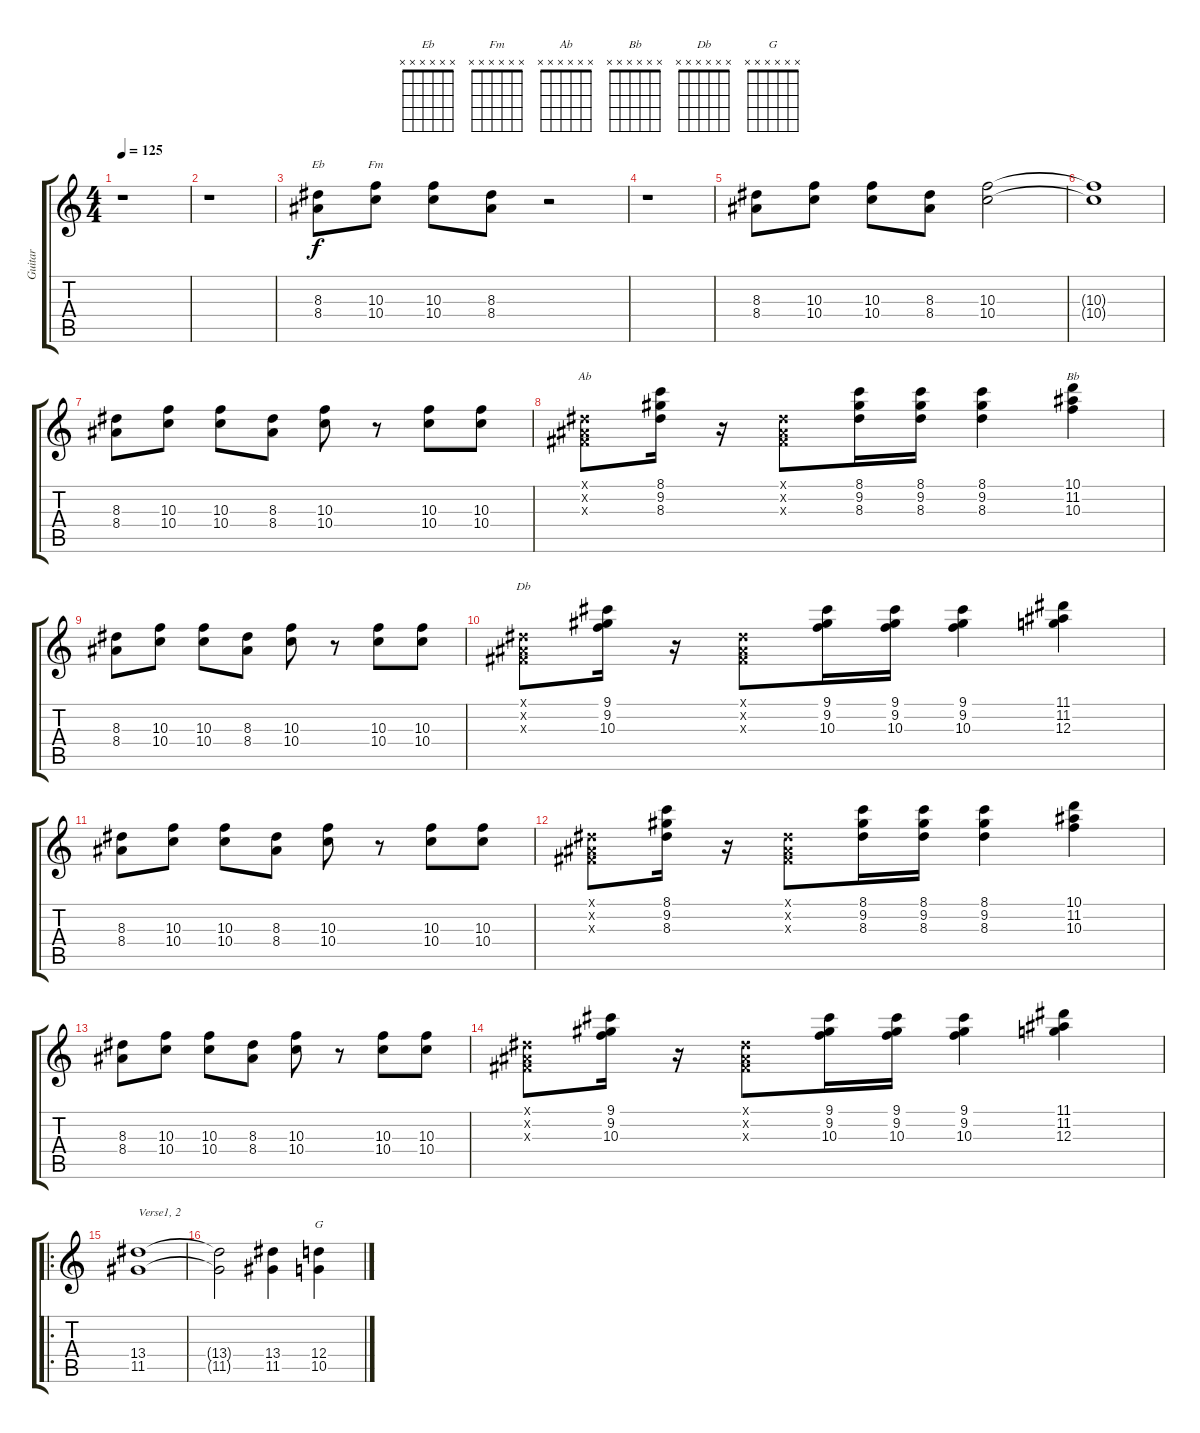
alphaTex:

\track ("Guitar" "Guitar") {instrument distortionguitar}
\staff {score tabs}
\tuning (E4 B3 G3 D3 A2 E2) {hide}
\chord ("Eb" x x x x x x)
\chord ("Fm" x x x x x x)
\chord ("Ab" x x x x x x)
\chord ("Bb" x x x x x x)
\chord ("Db" x x x x x x)
\chord ("G" x x x x x x)
\ts (4 4)
\tempo 125
\clef g2
\ks c
r.1{dy f instrument distortionguitar} |
r.1 |
(8.3 8.4).8{ch "Eb"} (10.3 10.4).8{ch "Fm"} (10.3 10.4).8 (8.3 8.4).8 r.2 |
r.1 |
(8.3 8.4).8 (10.3 10.4).8 (10.3 10.4).8 (8.3 8.4).8 (10.3 10.4).2 |
(10.3{t} 10.4{t}).1 |
(8.3 8.4).8 (10.3 10.4).8 (10.3 10.4).8 (8.3 8.4).8 (10.3 10.4).8 r.8 (10.3 10.4).8 (10.3 10.4).8 |
(-1.1{x} -1.2{x} -1.3{x}).8{ch "Ab"} (8.1 9.2 8.3).16 r.16 (-1.1{x} -1.2{x} -1.3{x}).8 (8.1 9.2 8.3).16 (8.1 9.2 8.3).16 (8.1 9.2 8.3).4 (10.1 11.2 10.3).4{ch "Bb"} |
(8.3 8.4).8 (10.3 10.4).8 (10.3 10.4).8 (8.3 8.4).8 (10.3 10.4).8 r.8 (10.3 10.4).8 (10.3 10.4).8 |
(-1.1{x} -1.2{x} -1.3{x}).8{ch "Db"} (9.1 9.2 10.3).16 r.16 (-1.1{x} -1.2{x} -1.3{x}).8 (9.1 9.2 10.3).16 (9.1 9.2 10.3).16 (9.1 9.2 10.3).4 (11.1 11.2 12.3).4 |
(8.3 8.4).8 (10.3 10.4).8 (10.3 10.4).8 (8.3 8.4).8 (10.3 10.4).8 r.8 (10.3 10.4).8 (10.3 10.4).8 |
(-1.1{x} -1.2{x} -1.3{x}).8 (8.1 9.2 8.3).16 r.16 (-1.1{x} -1.2{x} -1.3{x}).8 (8.1 9.2 8.3).16 (8.1 9.2 8.3).16 (8.1 9.2 8.3).4 (10.1 11.2 10.3).4 |
(8.3 8.4).8 (10.3 10.4).8 (10.3 10.4).8 (8.3 8.4).8 (10.3 10.4).8 r.8 (10.3 10.4).8 (10.3 10.4).8 |
(-1.1{x} -1.2{x} -1.3{x}).8 (9.1 9.2 10.3).16 r.16 (-1.1{x} -1.2{x} -1.3{x}).8 (9.1 9.2 10.3).16 (9.1 9.2 10.3).16 (9.1 9.2 10.3).4 (11.1 11.2 12.3).4 |
\ro
(13.4 11.5).1{txt "Verse1, 2"} |
(13.4{t} 11.5{t}).2 (13.4 11.5).4 (12.4 10.5).4{ch "G"}
